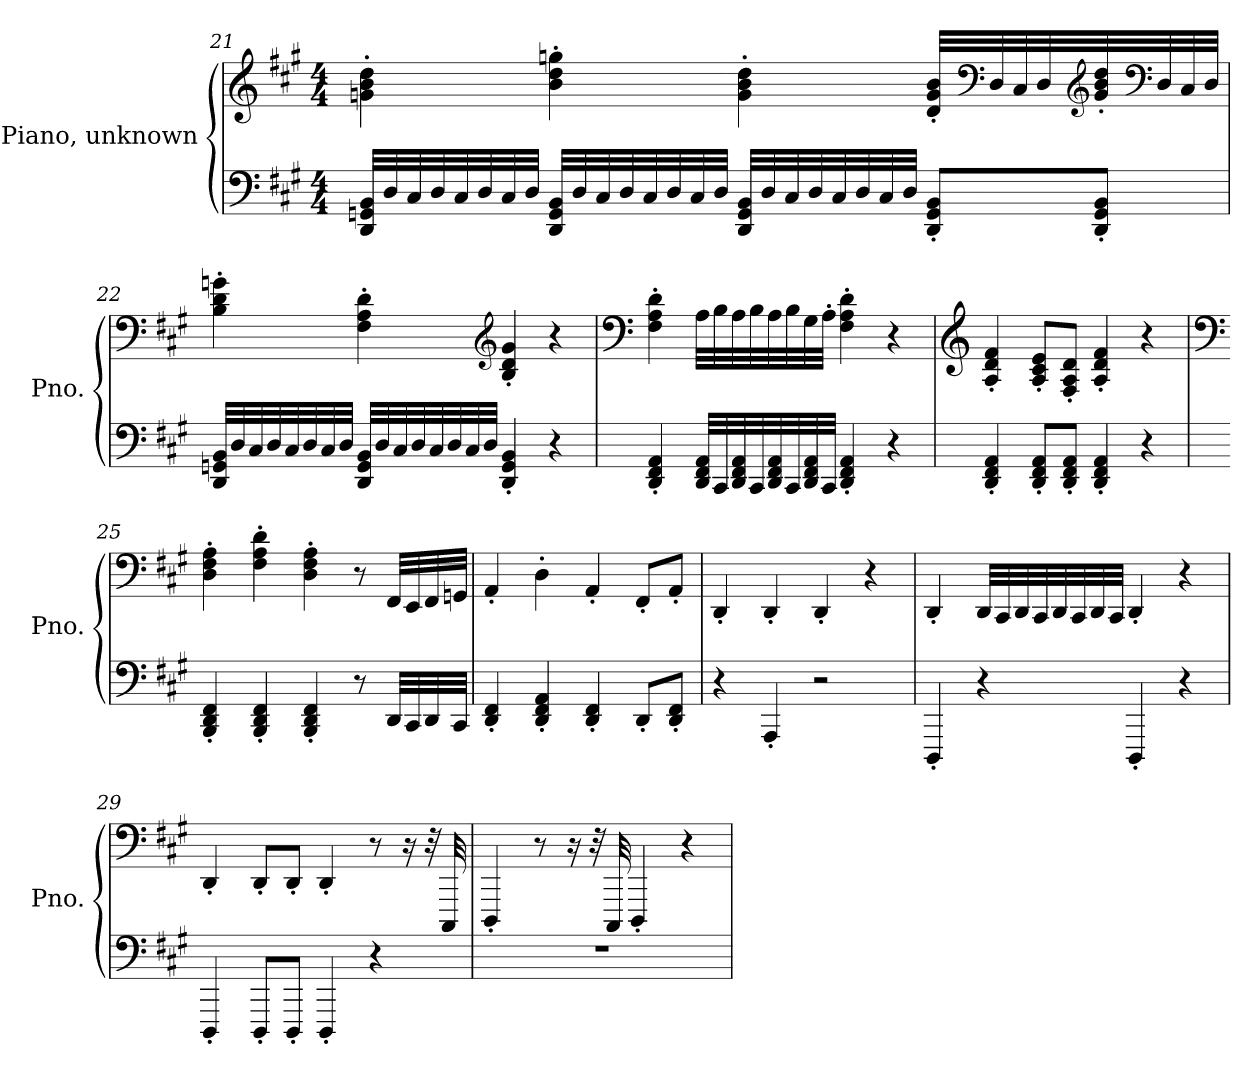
**kern	**kern
*part1	*part1
*staff2	*staff1
*I"Piano, unknown	*
*I'Pno.	*
!!LO:PB:g=z
*clefF4	*clefG2
*k[f#c#g#]	*k[f#c#g#]
*M4/4	*M4/4
=21	=21
32DD/ 32GGn/ 32BB/LLL	4gn\' 4b\' 4dd\'
32D/	.
32C#/	.
32D/	.
32C#/	.
32D/	.
32C#/	.
32D/JJJ	.
32DD/ 32GG/ 32BB/LLL	4b\' 4dd\' 4ggn\'
32D/	.
32C#/	.
32D/	.
32C#/	.
32D/	.
32C#/	.
32D/JJJ	.
32DD/ 32GG/ 32BB/LLL	4g\' 4b\' 4dd\'
32D/	.
32C#/	.
32D/	.
32C#/	.
32D/	.
32C#/	.
32D/JJJ	.
8DD/' 8GG/' 8BB/'L	32d/' 32g/' 32b/'LLL
*	*clefF4
.	32D/
.	32C#/
.	32D/
*	*clefG2
8DD/' 8GG/' 8BB/'J	32g/' 32b/' 32dd/'
*	*clefF4
.	32D/
.	32C#/
.	32D/JJJ
!!LO:LB:g=z
=22	=22
32DD/ 32GGn/ 32BB/LLL	4B\' 4d\' 4gn\'
32D/	.
32C#/	.
32D/	.
32C#/	.
32D/	.
32C#/	.
32D/JJJ	.
32DD/ 32GG/ 32BB/LLL	4F#\' 4A\' 4d\'
32D/	.
32C#/	.
32D/	.
32C#/	.
32D/	.
32C#/	.
32D/JJJ	.
*	*clefG2
4DD/' 4GG/' 4BB/'	4B/' 4d/' 4g/'
4r	4r
=23	=23
*	*clefF4
4DD/' 4FF#/' 4AA/'	4F#\' 4A\' 4d\'
32DD/ 32FF#/ 32AA/LLL	32A\LLL
32CC#/	32B\
32DD/ 32FF#/ 32AA/	32A\
32CC#/	32B\
32DD/ 32FF#/ 32AA/	32A\
32CC#/	32B\
32DD/ 32FF#/ 32AA/	32G#\
32CC#/JJJ	32A'\JJJ
4DD/' 4FF#/' 4AA/'	4F#\' 4A\' 4d\'
4r	4r
=24	=24
*	*clefG2
4DD/' 4FF#/' 4AA/'	4A/' 4d/' 4f#/'
8DD/' 8FF#/' 8AA/'L	8A/' 8c#/' 8e/'L
8DD/' 8FF#/' 8AA/'J	8F#/' 8A/' 8d/'J
4DD/' 4FF#/' 4AA/'	4A/' 4d/' 4f#/'
4r	4r
!!LO:LB:g=z
=25	=25
*	*clefF4
4BBB/' 4DD/' 4FF#/'	4D\' 4F#\' 4A\'
4BBB/' 4DD/' 4FF#/'	4F#\' 4A\' 4d\'
4BBB/' 4DD/' 4FF#/'	4D\' 4F#\' 4A\'
8r	8r
32DD/LLL	32FF#/LLL
32CC#/	32EE/
32DD/	32FF#/
32CC#/JJJ	32GGn/JJJ
=26	=26
4DD/' 4FF#/'	4AA'/
4DD/' 4FF#/' 4AA/'	4D'\
4DD/' 4FF#/'	4AA'/
8DD'/L	8FF#'/L
8DD/' 8FF#/'J	8AA'/J
=27	=27
4r	4DD'/
4AAA'/	4DD'/
2r	4DD'/
.	4r
=28	=28
4DDD'/	4DD'/
4r	32DD/LLL
.	32CC#/
.	32DD/
.	32CC#/
.	32DD/
.	32CC#/
.	32DD/
.	32CC#/JJJ
4DDD'/	4DD'/
4r	4r
!!LO:LB:g=z
=29	=29
4DDD'/	4DD'/
8DDD'/L	8DD'/L
8DDD'/J	8DD'/J
4DDD'/	4DD'/
4r	8r
.	16r
.	32r
.	32CCC#/
=30	=30
1r	4DDD'/
.	8r
.	16r
.	32r
.	32CCC#/
.	4DDD'/
.	4r
=	=
*-	*-
